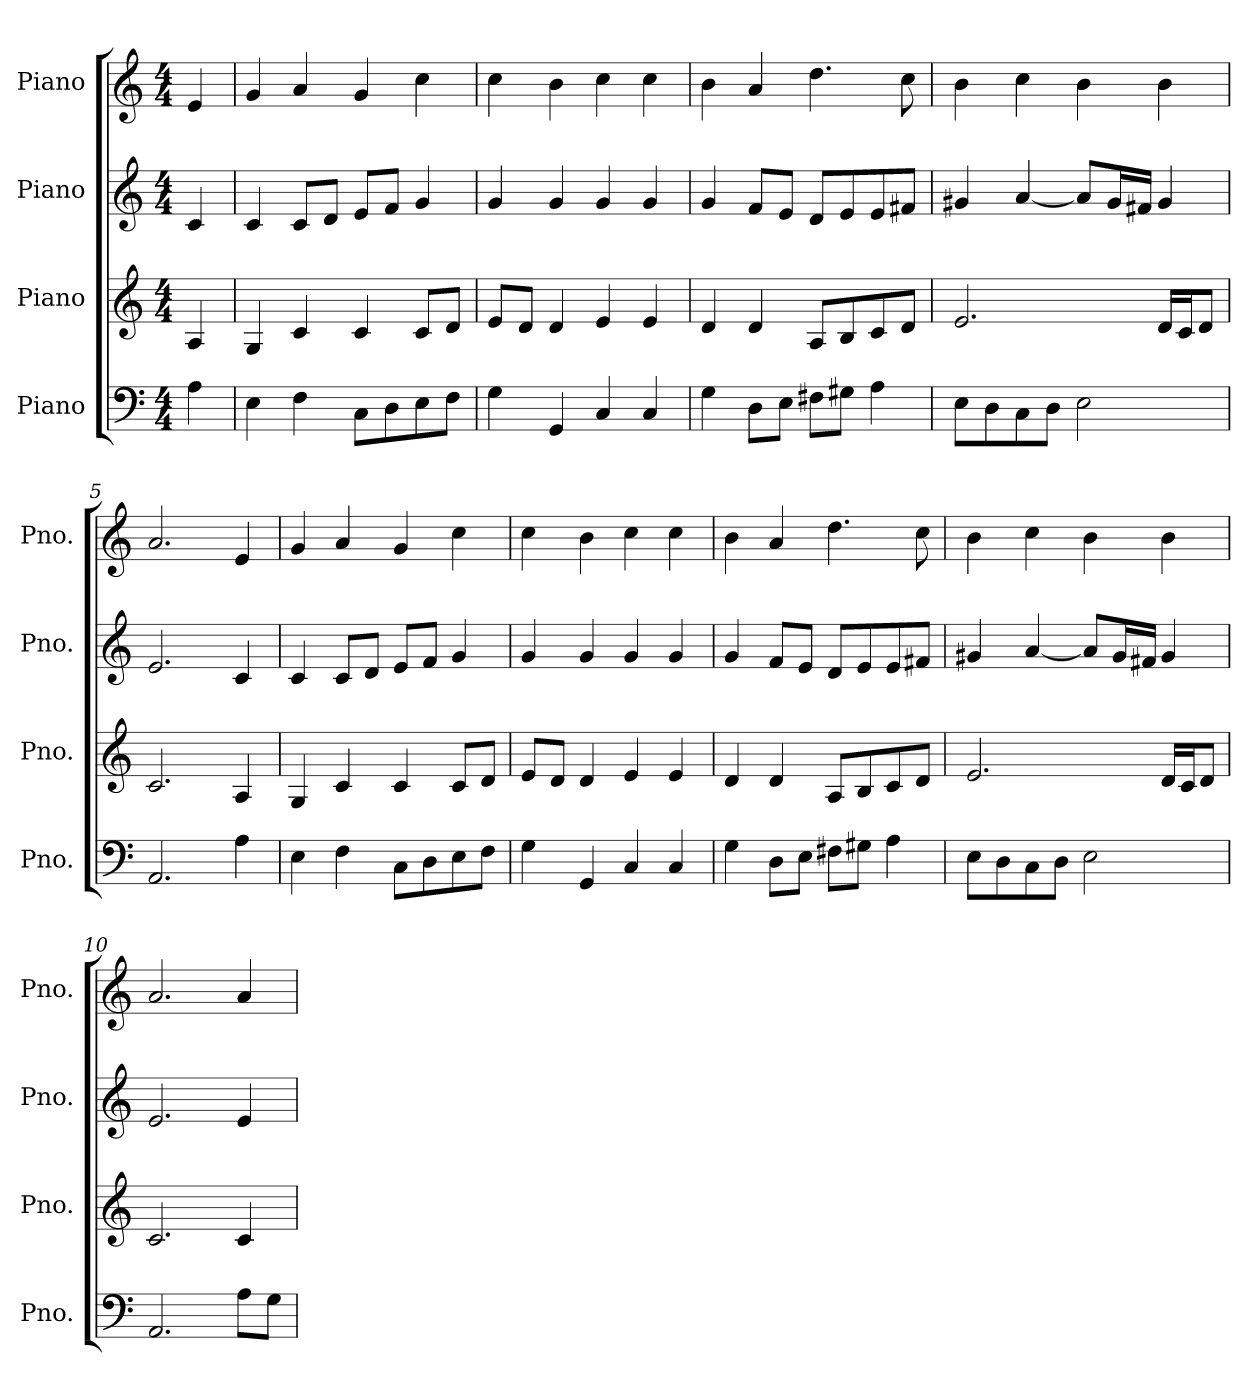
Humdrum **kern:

**kern	**kern	**kern	**kern
*part4	*part3	*part2	*part1
*staff4	*staff3	*staff2	*staff1
*I"Piano	*I"Piano	*I"Piano	*I"Piano
*I'Pno.	*I'Pno.	*I'Pno.	*I'Pno.
*clefF4	*clefG2	*clefG2	*clefG2
*k[]	*k[]	*k[]	*k[]
*M4/4	*M4/4	*M4/4	*M4/4
*MM86	*MM86	*MM86	*MM86
=	=	=	=
4A\	4A/	4c/	4e/
=1	=1	=1	=1
4E\	4G/	4c/	4g/
4F\	4c/	8c/L	4a/
.	.	8d/J	.
8C\L	4c/	8e/L	4g/
8D\	.	8f/J	.
8E\	8c/L	4g/	4cc\
8F\J	8d/J	.	.
=2	=2	=2	=2
4G\	8e/L	4g/	4cc\
.	8d/J	.	.
4GG/	4d/	4g/	4b\
4C/	4e/	4g/	4cc\
4C/	4e/	4g/	4cc\
=3	=3	=3	=3
4G\	4d/	4g/	4b\
8D\L	4d/	8f/L	4a/
8E\J	.	8e/J	.
8F#X\L	8A/L	8d/L	4.dd\
8G#X\J	8B/	8e/	.
4A\	8c/	8e/	.
.	8d/J	8f#X/J	8cc\
=4	=4	=4	=4
8E\L	2.e/	4g#X/	4b\
8D\	.	.	.
8C\	.	[4a/	4cc\
8D\J	.	.	.
2E\	.	8a/L]	4b\
.	.	16g#/L	.
.	.	16f#X/JJ	.
.	16d/LL	4g#/	4b\
.	16c/J	.	.
.	8d/J	.	.
=5	=5	=5	=5
2.AA/	2.c/	2.e/	2.a/
4A\	4A/	4c/	4e/
!!LO:LB:g=z
=6	=6	=6	=6
4E\	4G/	4c/	4g/
4F\	4c/	8c/L	4a/
.	.	8d/J	.
8C\L	4c/	8e/L	4g/
8D\	.	8f/J	.
8E\	8c/L	4g/	4cc\
8F\J	8d/J	.	.
=7	=7	=7	=7
4G\	8e/L	4g/	4cc\
.	8d/J	.	.
4GG/	4d/	4g/	4b\
4C/	4e/	4g/	4cc\
4C/	4e/	4g/	4cc\
=8	=8	=8	=8
4G\	4d/	4g/	4b\
8D\L	4d/	8f/L	4a/
8E\J	.	8e/J	.
8F#X\L	8A/L	8d/L	4.dd\
8G#X\J	8B/	8e/	.
4A\	8c/	8e/	.
.	8d/J	8f#X/J	8cc\
=9	=9	=9	=9
8E\L	2.e/	4g#X/	4b\
8D\	.	.	.
8C\	.	[4a/	4cc\
8D\J	.	.	.
2E\	.	8a/L]	4b\
.	.	16g#/L	.
.	.	16f#X/JJ	.
.	16d/LL	4g#/	4b\
.	16c/J	.	.
.	8d/J	.	.
=10	=10	=10	=10
2.AA/	2.c/	2.e/	2.a/
8A\L	4c/	4e/	4a/
8G\J	.	.	.
=	=	=	=
*-	*-	*-	*-
